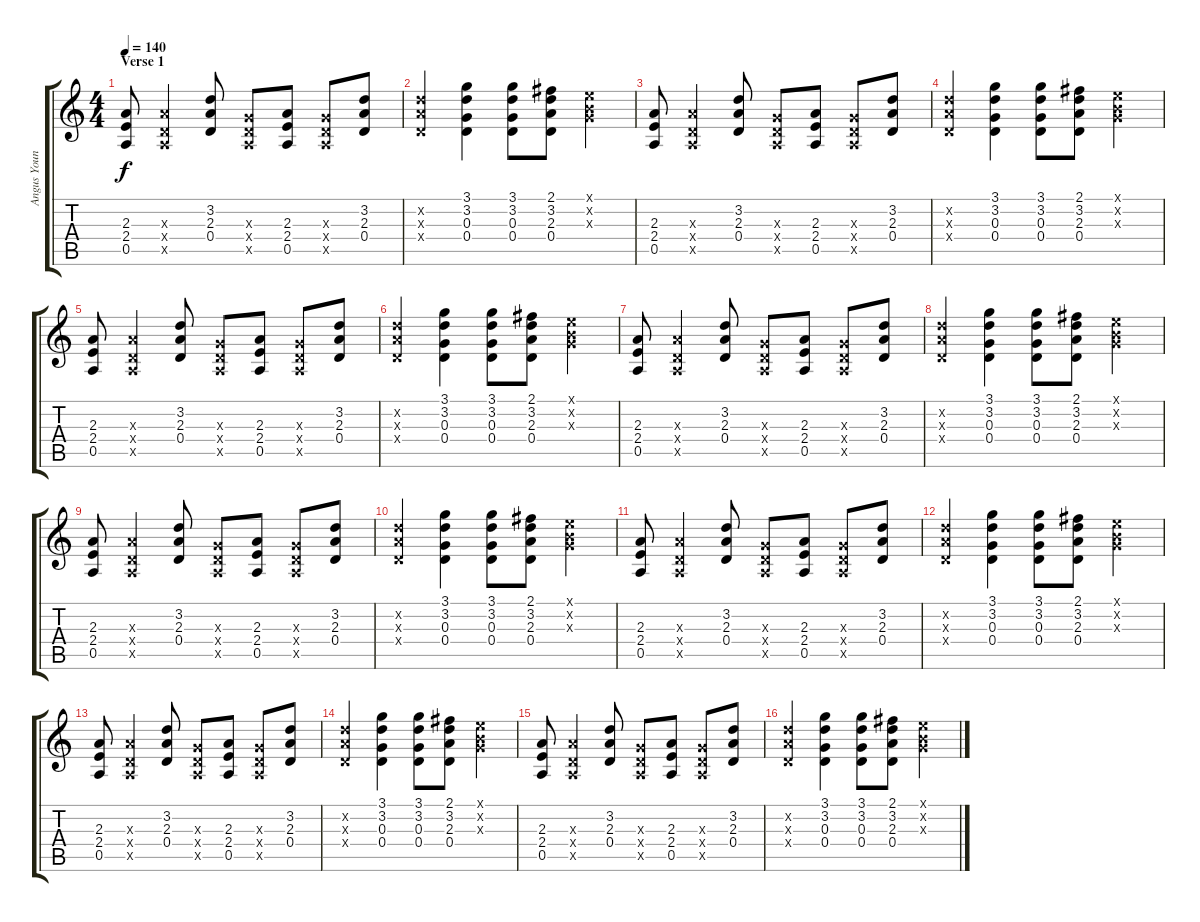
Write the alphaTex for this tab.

\track ("Angus Young" "Angus Youn") {instrument distortionguitar}
\staff {score tabs}
\tuning (E4 B3 G3 D3 A2 E2) {hide}
\ts (4 4)
\section ("" "Verse 1")
\tempo 140
\clef g2
\ks c
(2.3 2.4 0.5).8{dy f} (2.3{x} 0.4{x} 0.5{x}).4 (3.2 2.3 0.4).8 (0.3{x} 0.4{x} 0.5{x}).8 (2.3 2.4 0.5).8 (0.3{x} 0.4{x} 0.5{x}).8 (3.2 2.3 0.4).8 |
(3.2{x} 2.3{x} 0.4{x}).4 (3.1 3.2 0.3 0.4).4 (3.1 3.2 0.3 0.4).8 (2.1 3.2 2.3 0.4).8 (0.1{x} 0.2{x} 0.3{x}).4 |
(2.3 2.4 0.5).8 (2.3{x} 0.4{x} 0.5{x}).4 (3.2 2.3 0.4).8 (0.3{x} 0.4{x} 0.5{x}).8 (2.3 2.4 0.5).8 (0.3{x} 0.4{x} 0.5{x}).8 (3.2 2.3 0.4).8 |
(3.2{x} 2.3{x} 0.4{x}).4 (3.1 3.2 0.3 0.4).4 (3.1 3.2 0.3 0.4).8 (2.1 3.2 2.3 0.4).8 (0.1{x} 0.2{x} 0.3{x}).4 |
(2.3 2.4 0.5).8 (2.3{x} 0.4{x} 0.5{x}).4 (3.2 2.3 0.4).8 (0.3{x} 0.4{x} 0.5{x}).8 (2.3 2.4 0.5).8 (0.3{x} 0.4{x} 0.5{x}).8 (3.2 2.3 0.4).8 |
(3.2{x} 2.3{x} 0.4{x}).4 (3.1 3.2 0.3 0.4).4 (3.1 3.2 0.3 0.4).8 (2.1 3.2 2.3 0.4).8 (0.1{x} 0.2{x} 0.3{x}).4 |
(2.3 2.4 0.5).8 (2.3{x} 0.4{x} 0.5{x}).4 (3.2 2.3 0.4).8 (0.3{x} 0.4{x} 0.5{x}).8 (2.3 2.4 0.5).8 (0.3{x} 0.4{x} 0.5{x}).8 (3.2 2.3 0.4).8 |
(3.2{x} 2.3{x} 0.4{x}).4 (3.1 3.2 0.3 0.4).4 (3.1 3.2 0.3 0.4).8 (2.1 3.2 2.3 0.4).8 (0.1{x} 0.2{x} 0.3{x}).4 |
(2.3 2.4 0.5).8 (2.3{x} 0.4{x} 0.5{x}).4 (3.2 2.3 0.4).8 (0.3{x} 0.4{x} 0.5{x}).8 (2.3 2.4 0.5).8 (0.3{x} 0.4{x} 0.5{x}).8 (3.2 2.3 0.4).8 |
(3.2{x} 2.3{x} 0.4{x}).4 (3.1 3.2 0.3 0.4).4 (3.1 3.2 0.3 0.4).8 (2.1 3.2 2.3 0.4).8 (0.1{x} 0.2{x} 0.3{x}).4 |
(2.3 2.4 0.5).8 (2.3{x} 0.4{x} 0.5{x}).4 (3.2 2.3 0.4).8 (0.3{x} 0.4{x} 0.5{x}).8 (2.3 2.4 0.5).8 (0.3{x} 0.4{x} 0.5{x}).8 (3.2 2.3 0.4).8 |
(3.2{x} 2.3{x} 0.4{x}).4 (3.1 3.2 0.3 0.4).4 (3.1 3.2 0.3 0.4).8 (2.1 3.2 2.3 0.4).8 (0.1{x} 0.2{x} 0.3{x}).4 |
(2.3 2.4 0.5).8 (2.3{x} 0.4{x} 0.5{x}).4 (3.2 2.3 0.4).8 (0.3{x} 0.4{x} 0.5{x}).8 (2.3 2.4 0.5).8 (0.3{x} 0.4{x} 0.5{x}).8 (3.2 2.3 0.4).8 |
(3.2{x} 2.3{x} 0.4{x}).4 (3.1 3.2 0.3 0.4).4 (3.1 3.2 0.3 0.4).8 (2.1 3.2 2.3 0.4).8 (0.1{x} 0.2{x} 0.3{x}).4 |
(2.3 2.4 0.5).8 (2.3{x} 0.4{x} 0.5{x}).4 (3.2 2.3 0.4).8 (0.3{x} 0.4{x} 0.5{x}).8 (2.3 2.4 0.5).8 (0.3{x} 0.4{x} 0.5{x}).8 (3.2 2.3 0.4).8 |
(3.2{x} 2.3{x} 0.4{x}).4 (3.1 3.2 0.3 0.4).4 (3.1 3.2 0.3 0.4).8 (2.1 3.2 2.3 0.4).8 (0.1{x} 0.2{x} 0.3{x}).4
